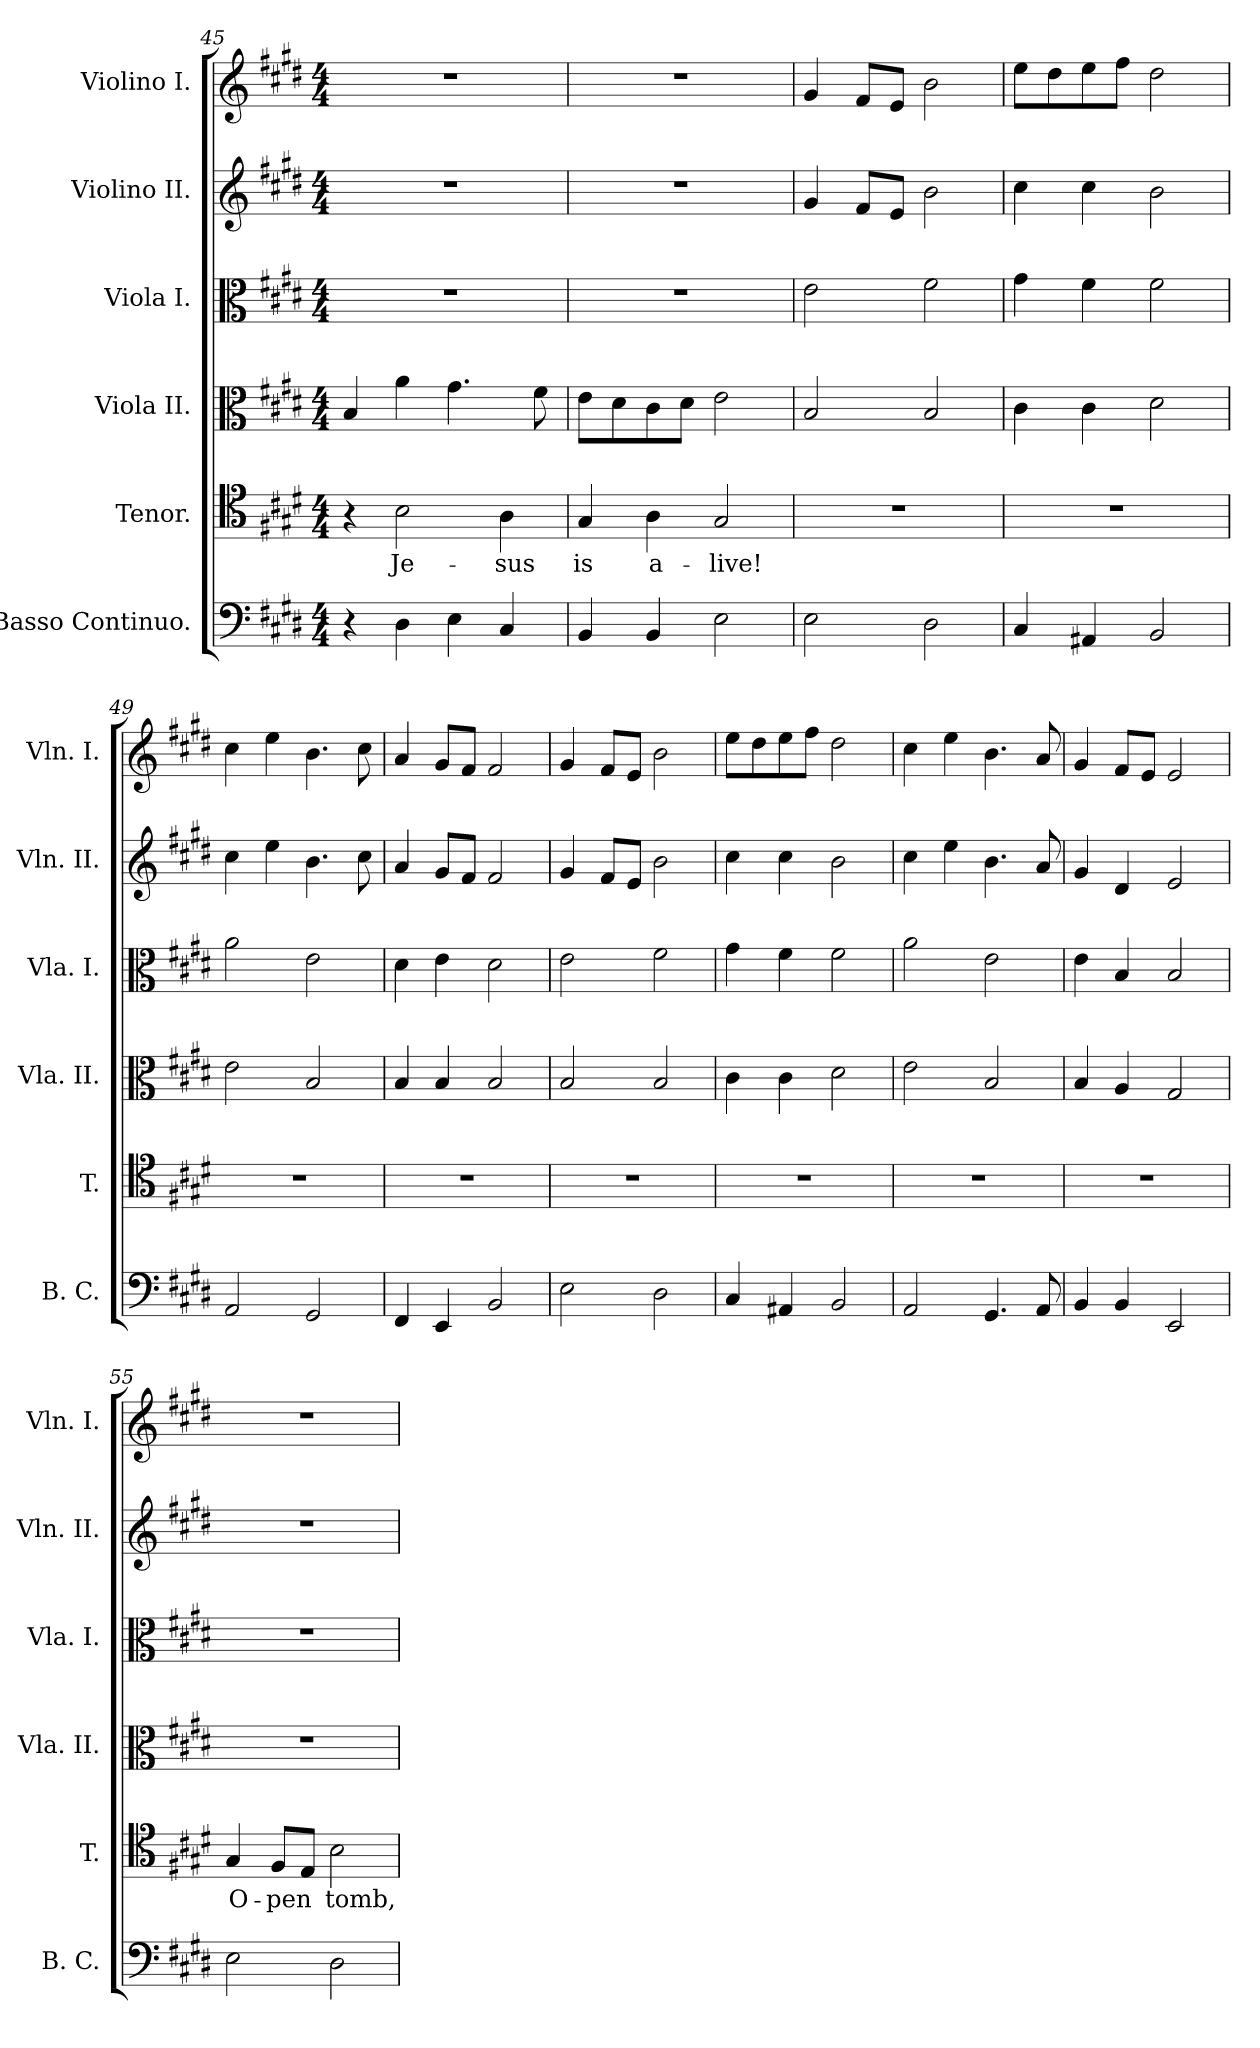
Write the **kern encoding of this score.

**kern	**kern	**text	**kern	**kern	**kern	**kern
*part6	*part5	*part5	*part4	*part3	*part2	*part1
*staff6	*staff5	*staff5	*staff4	*staff3	*staff2	*staff1
*I"Basso Continuo.	*I"Tenor.	*	*I"Viola II.	*I"Viola I.	*I"Violino II.	*I"Violino I.
*I'B. C.	*I'T.	*	*I'Vla. II.	*I'Vla. I.	*I'Vln. II.	*I'Vln. I.
*clefF4	*clefC4	*	*clefC3	*clefC3	*clefG2	*clefG2
*k[f#c#g#d#]	*k[f#c#g#d#]	*	*k[f#c#g#d#]	*k[f#c#g#d#]	*k[f#c#g#d#]	*k[f#c#g#d#]
*M4/4	*M4/4	*	*M4/4	*M4/4	*M4/4	*M4/4
=45	=45	=45	=45	=45	=45	=45
4r	4r	.	4B/	1r	1r	1r
!	!	!LO:LY:b	!	!	!	!
4D#\	2B\	Je-	4a\	.	.	.
4E\	.	.	4.g#\	.	.	.
!	!	!LO:LY:b	!	!	!	!
4C#/	4A\	-sus	.	.	.	.
.	.	.	8f#\	.	.	.
=46	=46	=46	=46	=46	=46	=46
!	!	!LO:LY:b	!	!	!	!
4BB/	4G#/	is	8e\L	1r	1r	1r
.	.	.	8d#\	.	.	.
!	!	!LO:LY:b	!	!	!	!
4BB/	4A\	a-	8c#\	.	.	.
.	.	.	8d#\J	.	.	.
!	!	!LO:LY:b	!	!	!	!
2E\	2G#/	-live!	2e\	.	.	.
=47	=47	=47	=47	=47	=47	=47
2E\	1r	.	2B/	2e\	4g#/	4g#/
.	.	.	.	.	8f#/L	8f#/L
.	.	.	.	.	8e/J	8e/J
2D#\	.	.	2B/	2f#\	2b\	2b\
=48	=48	=48	=48	=48	=48	=48
4C#/	1r	.	4c#\	4g#\	4cc#\	8ee\L
.	.	.	.	.	.	8dd#\
4AA#X/	.	.	4c#\	4f#\	4cc#\	8ee\
.	.	.	.	.	.	8ff#\J
2BB/	.	.	2d#\	2f#\	2b\	2dd#\
=49	=49	=49	=49	=49	=49	=49
2AA/	1r	.	2e\	2a\	4cc#\	4cc#\
.	.	.	.	.	4ee\	4ee\
2GG#/	.	.	2B/	2e\	4.b\	4.b\
.	.	.	.	.	8cc#\	8cc#\
=50	=50	=50	=50	=50	=50	=50
4FF#/	1r	.	4B/	4d#\	4a/	4a/
4EE/	.	.	4B/	4e\	8g#/L	8g#/L
.	.	.	.	.	8f#/J	8f#/J
2BB/	.	.	2B/	2d#\	2f#/	2f#/
=51	=51	=51	=51	=51	=51	=51
2E\	1r	.	2B/	2e\	4g#/	4g#/
.	.	.	.	.	8f#/L	8f#/L
.	.	.	.	.	8e/J	8e/J
2D#\	.	.	2B/	2f#\	2b\	2b\
=52	=52	=52	=52	=52	=52	=52
4C#/	1r	.	4c#\	4g#\	4cc#\	8ee\L
.	.	.	.	.	.	8dd#\
4AA#X/	.	.	4c#\	4f#\	4cc#\	8ee\
.	.	.	.	.	.	8ff#\J
2BB/	.	.	2d#\	2f#\	2b\	2dd#\
=53	=53	=53	=53	=53	=53	=53
2AA/	1r	.	2e\	2a\	4cc#\	4cc#\
.	.	.	.	.	4ee\	4ee\
4.GG#/	.	.	2B/	2e\	4.b\	4.b\
8AA/	.	.	.	.	8a/	8a/
=54	=54	=54	=54	=54	=54	=54
4BB/	1r	.	4B/	4e\	4g#/	4g#/
4BB/	.	.	4A/	4B/	4d#/	8f#/L
.	.	.	.	.	.	8e/J
2EE/	.	.	2G#/	2B/	2e/	2e/
=55	=55	=55	=55	=55	=55	=55
!	!	!LO:LY:b	!	!	!	!
2E\	4G#/	O-	1r	1r	1r	1r
!	!	!LO:LY:b	!	!	!	!
.	8F#/L	-pen	.	.	.	.
.	8E/J	.	.	.	.	.
!	!	!LO:LY:b	!	!	!	!
2D#\	2B\	tomb,	.	.	.	.
=	=	=	=	=	=	=
*-	*-	*-	*-	*-	*-	*-
